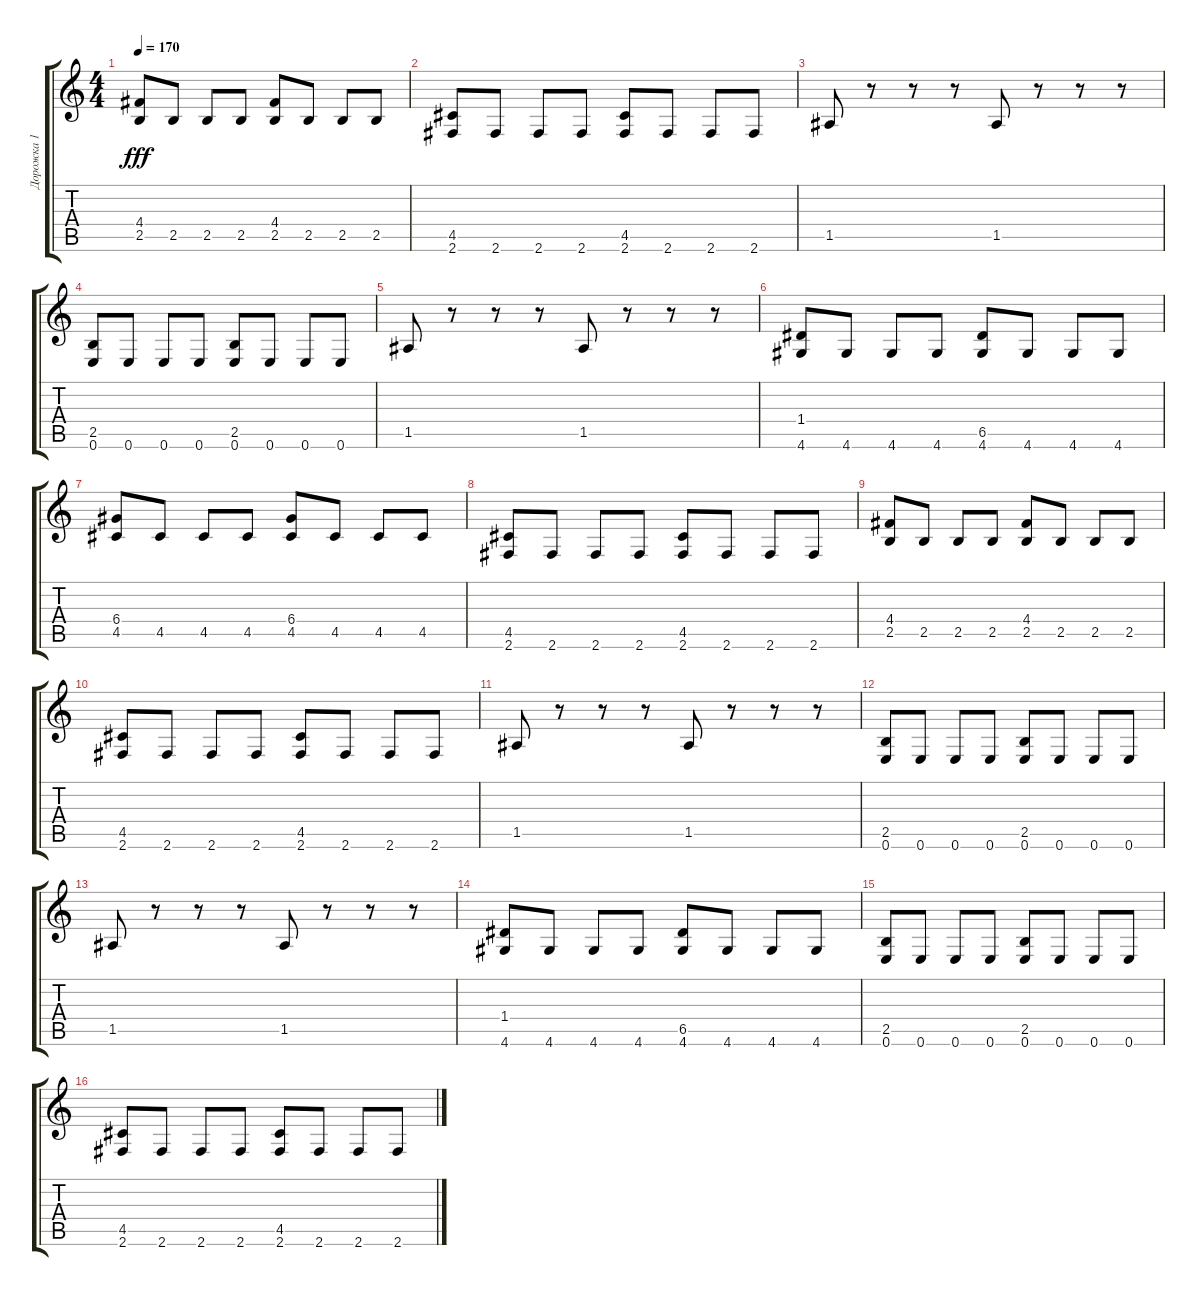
\track ("Дорожка 1" "Дорожка 1") {instrument distortionguitar}
\staff {score tabs}
\tuning (E4 B3 G3 D3 A2 E2) {hide}
\ts (4 4)
\tempo 170
\clef g2
\ks c
(4.4 2.5).8{dy fff} 2.5.8 2.5.8 2.5.8 (4.4 2.5).8 2.5.8 2.5.8 2.5.8 |
(4.5 2.6).8 2.6.8 2.6.8 2.6.8 (4.5 2.6).8 2.6.8 2.6.8 2.6.8 |
1.5.8 r.8 r.8 r.8 1.5.8 r.8 r.8 r.8 |
(2.5 0.6).8 0.6.8 0.6.8 0.6.8 (2.5 0.6).8 0.6.8 0.6.8 0.6.8 |
1.5.8 r.8 r.8 r.8 1.5.8 r.8 r.8 r.8 |
(1.4 4.6).8 4.6.8 4.6.8 4.6.8 (6.5 4.6).8 4.6.8 4.6.8 4.6.8 |
(6.4 4.5).8 4.5.8 4.5.8 4.5.8 (6.4 4.5).8 4.5.8 4.5.8 4.5.8 |
(4.5 2.6).8 2.6.8 2.6.8 2.6.8 (4.5 2.6).8 2.6.8 2.6.8 2.6.8 |
(4.4 2.5).8 2.5.8 2.5.8 2.5.8 (4.4 2.5).8 2.5.8 2.5.8 2.5.8 |
(4.5 2.6).8 2.6.8 2.6.8 2.6.8 (4.5 2.6).8 2.6.8 2.6.8 2.6.8 |
1.5.8 r.8 r.8 r.8 1.5.8 r.8 r.8 r.8 |
(2.5 0.6).8 0.6.8 0.6.8 0.6.8 (2.5 0.6).8 0.6.8 0.6.8 0.6.8 |
1.5.8 r.8 r.8 r.8 1.5.8 r.8 r.8 r.8 |
(1.4 4.6).8 4.6.8 4.6.8 4.6.8 (6.5 4.6).8 4.6.8 4.6.8 4.6.8 |
(2.5 0.6).8 0.6.8 0.6.8 0.6.8 (2.5 0.6).8 0.6.8 0.6.8 0.6.8 |
(4.5 2.6).8 2.6.8 2.6.8 2.6.8 (4.5 2.6).8 2.6.8 2.6.8 2.6.8
